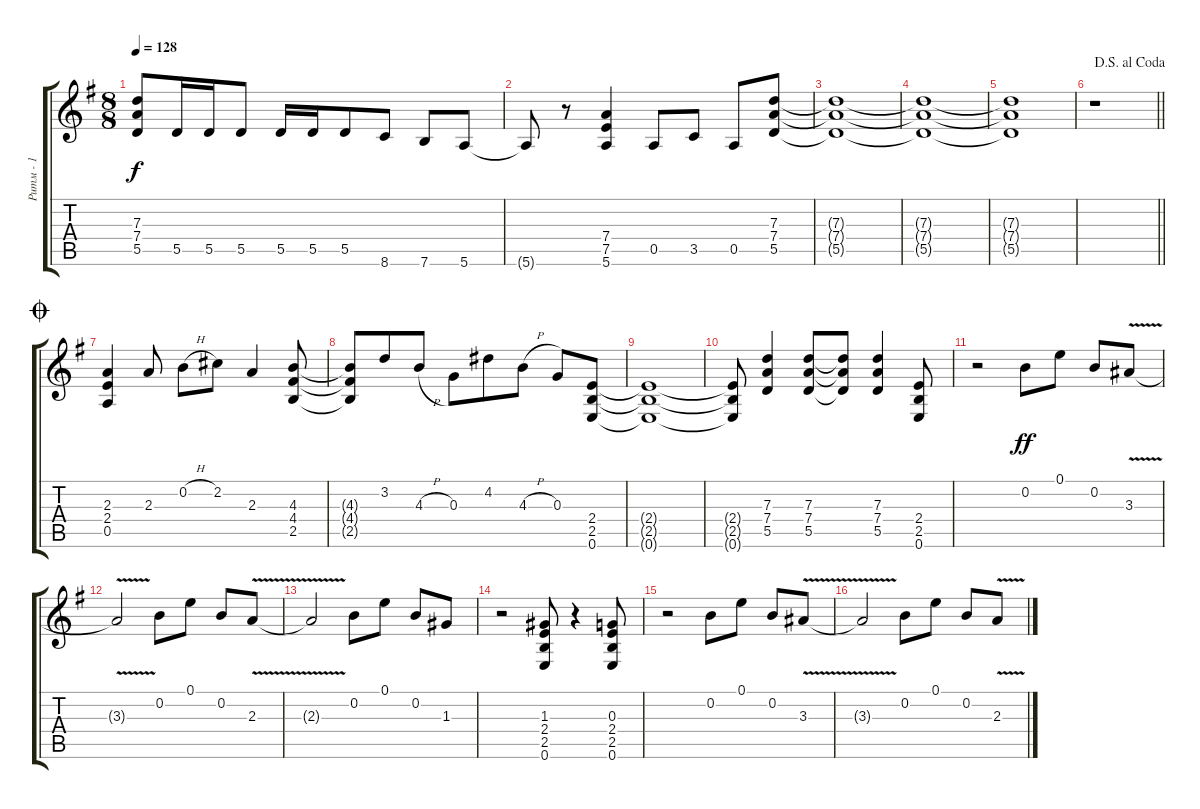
\track ("Ритм - 1" "Ритм - 1") {instrument distortionguitar}
\staff {score tabs}
\tuning (E4 B3 G3 D3 A2 E2) {hide}
\ts (8 8)
\tempo 128
\clef g2
\ks g
(7.3{t} 7.4{t} 5.5{t}).8{dy f} 5.5.16 5.5.16 5.5.8 5.5.16 5.5.16 5.5.8 8.6.8 7.6.8 5.6.8 |
5.6{t}.8 r.8 (7.4 7.5 5.6).4 0.5.8 3.5.8 0.5.8 (7.3 7.4 5.5).8 |
(7.3{t} 7.4{t} 5.5{t}).1 |
(7.3{t} 7.4{t} 5.5{t}).1 |
(7.3{t} 7.4{t} 5.5{t}).1 |
\jump dalsegnoalcoda
\barLineRight lightlight
r.1 |
\jump coda
(2.3 2.4 0.5).4 2.3.8 0.2{h}.8 2.2.8 2.3.4 (4.3 4.4 2.5).8 |
(4.3{t} 4.4{t} 2.5{t}).8 3.2.8 4.3{h}.8 0.3.8 4.2.8 4.3{h}.8 0.3.8 (2.4 2.5 0.6).8 |
(2.4{t} 2.5{t} 0.6{t}).1 |
(2.4{t} 2.5{t} 0.6{t}).8 (7.3 7.4 5.5).4 (7.3 7.4 5.5).8 (7.3{t} 7.4{t} 5.5{t}).8 (7.3 7.4 5.5).4 (2.4 2.5 0.6).8 |
r.2 0.2.8{dy ff} 0.1.8 0.2.8 3.3{v}.8 |
3.3{v t}.2 0.2.8 0.1.8 0.2.8 2.3{v}.8 |
2.3{v t}.2 0.2.8 0.1.8 0.2.8 1.3.8 |
r.2 (1.3 2.4 2.5 0.6).8 r.4 (0.3 2.4 2.5 0.6).8 |
r.2 0.2.8 0.1.8 0.2.8 3.3{v}.8 |
3.3{v t}.2 0.2.8 0.1.8 0.2.8 2.3{v}.8
